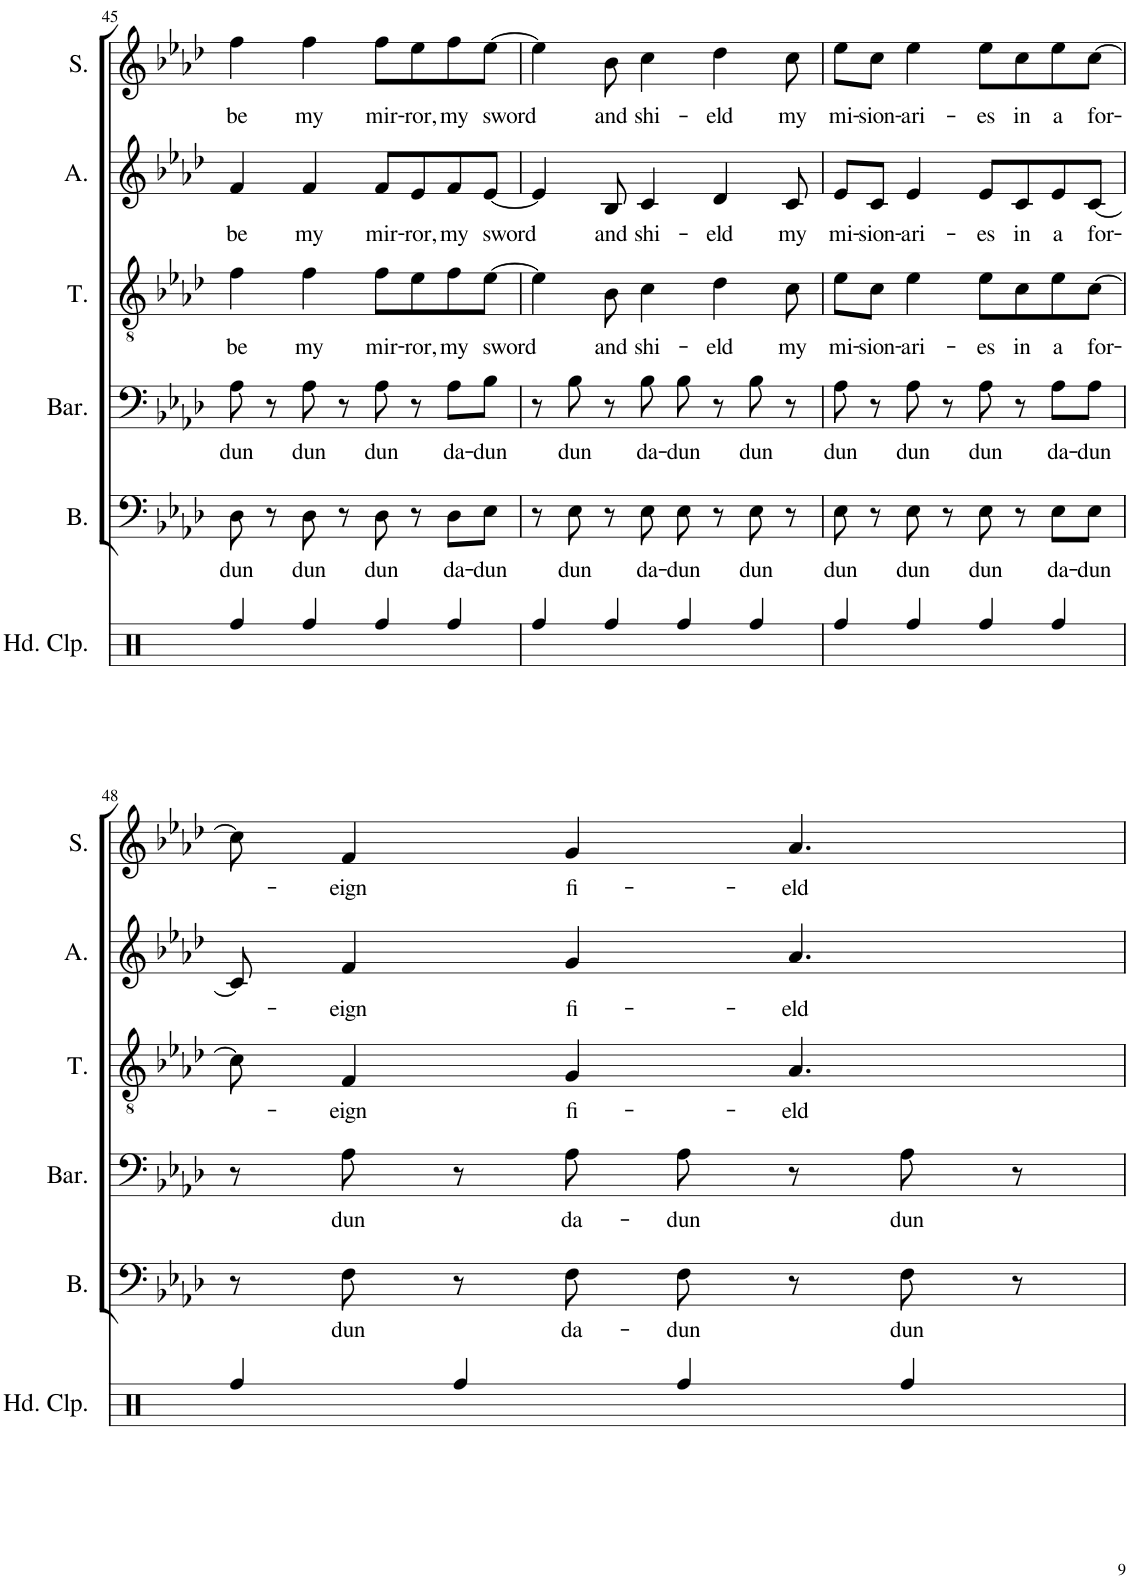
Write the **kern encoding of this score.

**kern	**text	**kern	**text	**kern	**text	**kern	**text	**kern	**text
*part5	*part5	*part4	*part4	*part3	*part3	*part2	*part2	*part1	*part1
*staff5	*staff5	*staff4	*staff4	*staff3	*staff3	*staff2	*staff2	*staff1	*staff1
*I"Bass	*	*I"Baritone	*	*I"Tenor	*	*I"Alto	*	*I"Soprano	*
*I'B.	*	*I'Bar.	*	*I'T.	*	*I'A.	*	*I'S.	*
!!LO:PB:g=z
*clefF4	*	*clefF4	*	*clefGv2	*	*clefG2	*	*clefG2	*
*k[b-e-a-d-]	*	*k[b-e-a-d-]	*	*k[b-e-a-d-]	*	*k[b-e-a-d-]	*	*k[b-e-a-d-]	*
*M4/4	*	*M4/4	*	*M4/4	*	*M4/4	*	*M4/4	*
=45	=45	=45	=45	=45	=45	=45	=45	=45	=45
!	!LO:LY:b	!	!LO:LY:b	!	!LO:LY:b	!	!LO:LY:b	!	!LO:LY:b
8D-\	dun	8A-\	dun	4f\	be	4f/	be	4ff\	be
8r	.	8r	.	.	.	.	.	.	.
!	!LO:LY:b	!	!LO:LY:b	!	!LO:LY:b	!	!LO:LY:b	!	!LO:LY:b
8D-\	dun	8A-\	dun	4f\	my	4f/	my	4ff\	my
8r	.	8r	.	.	.	.	.	.	.
!	!LO:LY:b	!	!LO:LY:b	!	!LO:LY:b	!	!LO:LY:b	!	!LO:LY:b
8D-\	dun	8A-\	dun	8f\L	mir-	8f/L	mir-	8ff\L	mir-
!	!	!	!	!	!LO:LY:b	!	!LO:LY:b	!	!LO:LY:b
8r	.	8r	.	8e-\	-ror,	8e-/	-ror,	8ee-\	-ror,
!	!LO:LY:b	!	!LO:LY:b	!	!LO:LY:b	!	!LO:LY:b	!	!LO:LY:b
8D-\L	da-	8A-\L	da-	8f\	my	8f/	my	8ff\	my
!	!LO:LY:b	!	!LO:LY:b	!	!LO:LY:b	!	!LO:LY:b	!	!LO:LY:b
8E-\J	-dun	8B-\J	-dun	[8e-\J	sword	[8e-/J	sword	[8ee-\J	sword
=46	=46	=46	=46	=46	=46	=46	=46	=46	=46
8r	.	8r	.	4e-\]	.	4e-/]	.	4ee-\]	.
!	!LO:LY:b	!	!LO:LY:b	!	!	!	!	!	!
8E-\	dun	8B-\	dun	.	.	.	.	.	.
!	!	!	!	!	!LO:LY:b	!	!LO:LY:b	!	!LO:LY:b
8r	.	8r	.	8B-\	and	8B-/	and	8b-\	and
!	!LO:LY:b	!	!LO:LY:b	!	!LO:LY:b	!	!LO:LY:b	!	!LO:LY:b
8E-\	da-	8B-\	da-	4c\	shi-	4c/	shi-	4cc\	shi-
!	!LO:LY:b	!	!LO:LY:b	!	!	!	!	!	!
8E-\	-dun	8B-\	-dun	.	.	.	.	.	.
!	!	!	!	!	!LO:LY:b	!	!LO:LY:b	!	!LO:LY:b
8r	.	8r	.	4d-\	-eld	4d-/	-eld	4dd-\	-eld
!	!LO:LY:b	!	!LO:LY:b	!	!	!	!	!	!
8E-\	dun	8B-\	dun	.	.	.	.	.	.
!	!	!	!	!	!LO:LY:b	!	!LO:LY:b	!	!LO:LY:b
8r	.	8r	.	8c\	my	8c/	my	8cc\	my
=47	=47	=47	=47	=47	=47	=47	=47	=47	=47
!	!LO:LY:b	!	!LO:LY:b	!	!LO:LY:b	!	!LO:LY:b	!	!LO:LY:b
8E-\	dun	8A-\	dun	8e-\L	mi-	8e-/L	mi-	8ee-\L	mi-
!	!	!	!	!	!LO:LY:b	!	!LO:LY:b	!	!LO:LY:b
8r	.	8r	.	8c\J	-sion-	8c/J	-sion-	8cc\J	-sion-
!	!LO:LY:b	!	!LO:LY:b	!	!LO:LY:b	!	!LO:LY:b	!	!LO:LY:b
8E-\	dun	8A-\	dun	4e-\	-ari-	4e-/	-ari-	4ee-\	-ari-
8r	.	8r	.	.	.	.	.	.	.
!	!LO:LY:b	!	!LO:LY:b	!	!LO:LY:b	!	!LO:LY:b	!	!LO:LY:b
8E-\	dun	8A-\	dun	8e-\L	-es	8e-/L	-es	8ee-\L	-es
!	!	!	!	!	!LO:LY:b	!	!LO:LY:b	!	!LO:LY:b
8r	.	8r	.	8c\	in	8c/	in	8cc\	in
!	!LO:LY:b	!	!LO:LY:b	!	!LO:LY:b	!	!LO:LY:b	!	!LO:LY:b
8E-\L	da-	8A-\L	da-	8e-\	a	8e-/	a	8ee-\	a
!	!LO:LY:b	!	!LO:LY:b	!	!LO:LY:b	!	!LO:LY:b	!	!LO:LY:b
8E-\J	-dun	8A-\J	-dun	[8c\J	for-	[8c/J	for-	[8cc\J	for-
!!LO:LB:g=z
=48	=48	=48	=48	=48	=48	=48	=48	=48	=48
8r	.	8r	.	8c\]	.	8c/]	.	8cc\]	.
!	!LO:LY:b	!	!LO:LY:b	!	!LO:LY:b	!	!LO:LY:b	!	!LO:LY:b
8F\	dun	8A-\	dun	4F/	-eign	4f/	-eign	4f/	-eign
8r	.	8r	.	.	.	.	.	.	.
!	!LO:LY:b	!	!LO:LY:b	!	!LO:LY:b	!	!LO:LY:b	!	!LO:LY:b
8F\	da-	8A-\	da-	4G/	fi-	4g/	fi-	4g/	fi-
!	!LO:LY:b	!	!LO:LY:b	!	!	!	!	!	!
8F\	-dun	8A-\	-dun	.	.	.	.	.	.
!	!	!	!	!	!LO:LY:b	!	!LO:LY:b	!	!LO:LY:b
8r	.	8r	.	4.A-/	-eld	4.a-/	-eld	4.a-/	-eld
!	!LO:LY:b	!	!LO:LY:b	!	!	!	!	!	!
8F\	dun	8A-\	dun	.	.	.	.	.	.
8r	.	8r	.	.	.	.	.	.	.
=	=	=	=	=	=	=	=	=	=
*-	*-	*-	*-	*-	*-	*-	*-	*-	*-
